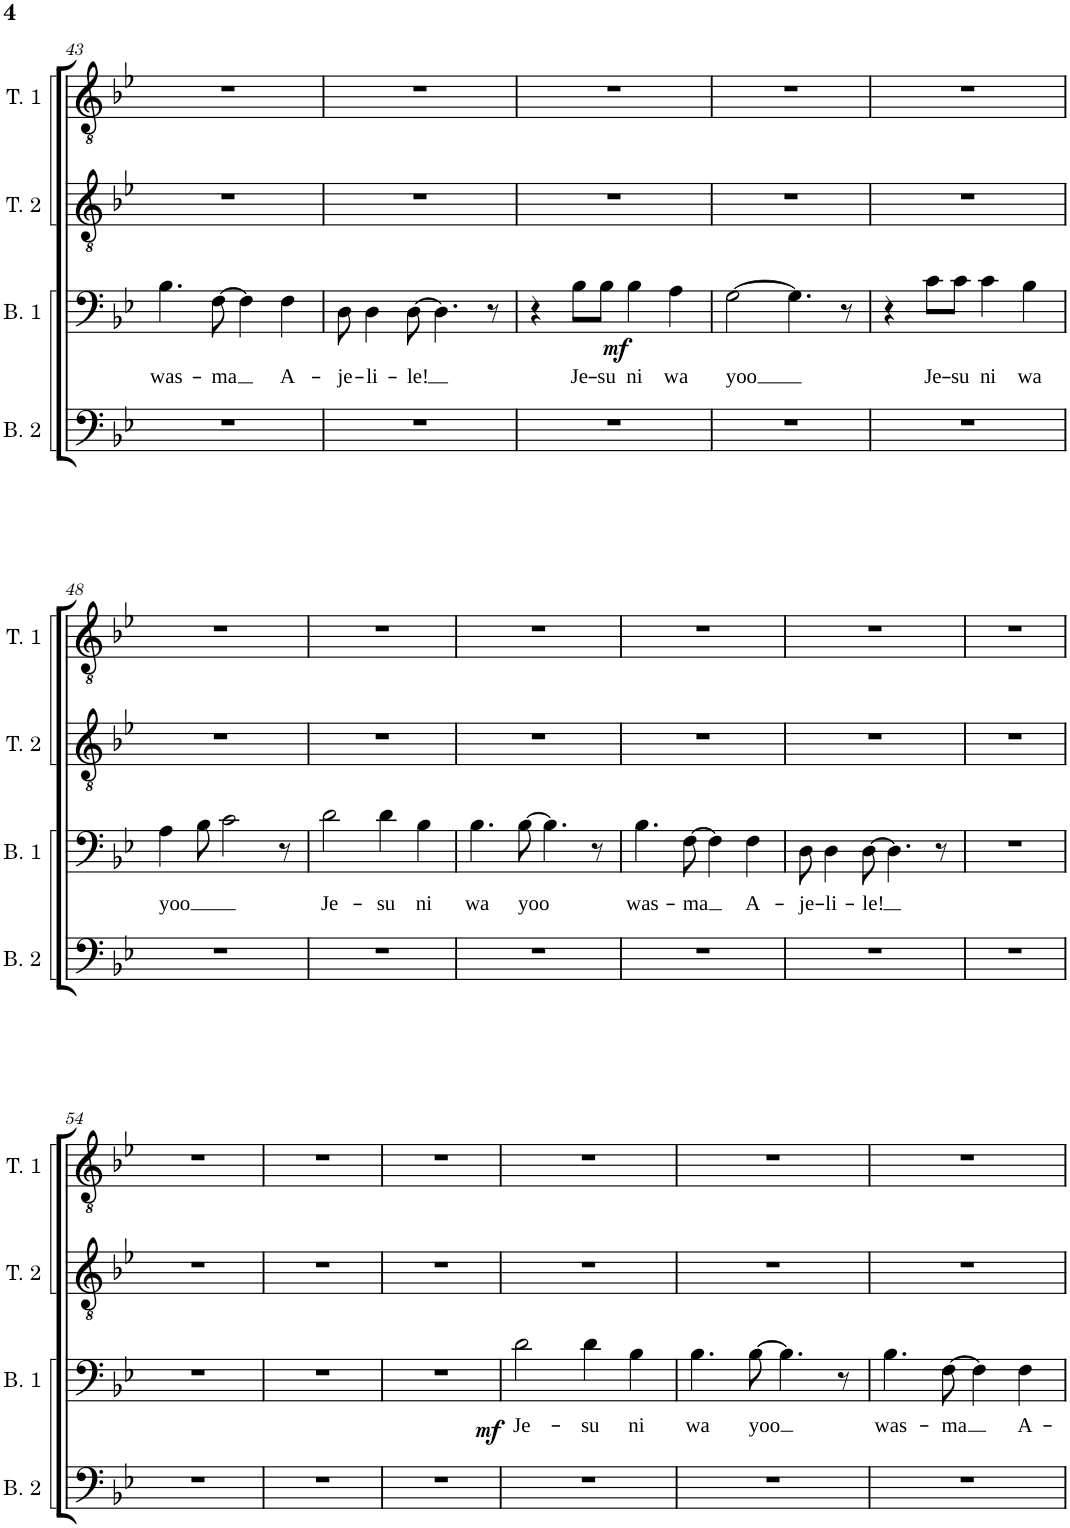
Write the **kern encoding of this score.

**kern	**kern	**text	**dynam	**kern	**kern
*part4	*part3	*part3	*part3	*part2	*part1
*staff4	*staff3	*staff3	*staff3	*staff2	*staff1
*I"Bass 2	*I"Bass 1	*	*	*I"Tenor 2	*I"Tenor 1
*I'B. 2	*I'B. 1	*	*	*I'T. 2	*I'T. 1
!!LO:PB:g=z
*clefF4	*clefF4	*	*	*clefGv2	*clefGv2
*k[b-e-]	*k[b-e-]	*	*	*k[b-e-]	*k[b-e-]
*M4/4	*M4/4	*	*	*M4/4	*M4/4
=43	=43	=43	=43	=43	=43
!	!	!LO:LY:b	!	!	!
1r	4.B-\	was-	.	1r	1r
!	!	!LO:LY:b	!	!	!
.	[8F\	-ma	.	.	.
.	4F\]	.	.	.	.
!	!	!LO:LY:b	!	!	!
.	4F\	A-	.	.	.
=44	=44	=44	=44	=44	=44
!	!	!LO:LY:b	!	!	!
1r	8D\	-je-	.	1r	1r
!	!	!LO:LY:b	!	!	!
.	4D\	-li-	.	.	.
!	!	!LO:LY:b	!	!	!
.	[8D\	-le!	.	.	.
.	4.D\]	.	.	.	.
.	8r	.	.	.	.
=45	=45	=45	=45	=45	=45
1r	4r	.	.	1r	1r
!	!	!LO:LY:b	!LO:DY:b	!	!
.	8B-\L	Je-	mf	.	.
!	!	!LO:LY:b	!	!	!
.	8B-\J	-su	.	.	.
!	!	!LO:LY:b	!	!	!
.	4B-\	ni	.	.	.
!	!	!LO:LY:b	!	!	!
.	4A\	wa	.	.	.
=46	=46	=46	=46	=46	=46
!	!	!LO:LY:b	!	!	!
1r	[2G\	yoo	.	1r	1r
.	4.G\]	.	.	.	.
.	8r	.	.	.	.
=47	=47	=47	=47	=47	=47
1r	4r	.	.	1r	1r
!	!	!LO:LY:b	!	!	!
.	8c\L	Je-	.	.	.
!	!	!LO:LY:b	!	!	!
.	8c\J	-su	.	.	.
!	!	!LO:LY:b	!	!	!
.	4c\	ni	.	.	.
!	!	!LO:LY:b	!	!	!
.	4B-\	wa	.	.	.
!!LO:LB:g=z
=48	=48	=48	=48	=48	=48
!	!	!LO:LY:b	!	!	!
1r	4A\	yoo	.	1r	1r
.	8B-\	.	.	.	.
.	2c\	.	.	.	.
.	8r	.	.	.	.
=49	=49	=49	=49	=49	=49
!	!	!LO:LY:b	!	!	!
1r	2d\	Je-	.	1r	1r
!	!	!LO:LY:b	!	!	!
.	4d\	-su	.	.	.
!	!	!LO:LY:b	!	!	!
.	4B-\	ni	.	.	.
=50	=50	=50	=50	=50	=50
!	!	!LO:LY:b	!	!	!
1r	4.B-\	wa	.	1r	1r
!	!	!LO:LY:b	!	!	!
.	[8B-\	yoo	.	.	.
.	4.B-\]	.	.	.	.
.	8r	.	.	.	.
=51	=51	=51	=51	=51	=51
!	!	!LO:LY:b	!	!	!
1r	4.B-\	was-	.	1r	1r
!	!	!LO:LY:b	!	!	!
.	[8F\	-ma	.	.	.
.	4F\]	.	.	.	.
!	!	!LO:LY:b	!	!	!
.	4F\	A-	.	.	.
=52	=52	=52	=52	=52	=52
!	!	!LO:LY:b	!	!	!
1r	8D\	-je-	.	1r	1r
!	!	!LO:LY:b	!	!	!
.	4D\	-li-	.	.	.
!	!	!LO:LY:b	!	!	!
.	[8D\	-le!	.	.	.
.	4.D\]	.	.	.	.
.	8r	.	.	.	.
=53	=53	=53	=53	=53	=53
1r	1r	.	.	1r	1r
!!LO:LB:g=z
=54	=54	=54	=54	=54	=54
1r	1r	.	.	1r	1r
=55	=55	=55	=55	=55	=55
1r	1r	.	.	1r	1r
=56	=56	=56	=56	=56	=56
1r	1r	.	.	1r	1r
=57	=57	=57	=57	=57	=57
!	!	!LO:LY:b	!LO:DY:b	!	!
1r	2d\	Je-	mf	1r	1r
!	!	!LO:LY:b	!	!	!
.	4d\	-su	.	.	.
!	!	!LO:LY:b	!	!	!
.	4B-\	ni	.	.	.
=58	=58	=58	=58	=58	=58
!	!	!LO:LY:b	!	!	!
1r	4.B-\	wa	.	1r	1r
!	!	!LO:LY:b	!	!	!
.	[8B-\	yoo	.	.	.
.	4.B-\]	.	.	.	.
.	8r	.	.	.	.
=59	=59	=59	=59	=59	=59
!	!	!LO:LY:b	!	!	!
1r	4.B-\	was-	.	1r	1r
!	!	!LO:LY:b	!	!	!
.	[8F\	-ma	.	.	.
.	4F\]	.	.	.	.
!	!	!LO:LY:b	!	!	!
.	4F\	A-	.	.	.
=	=	=	=	=	=
*-	*-	*-	*-	*-	*-
